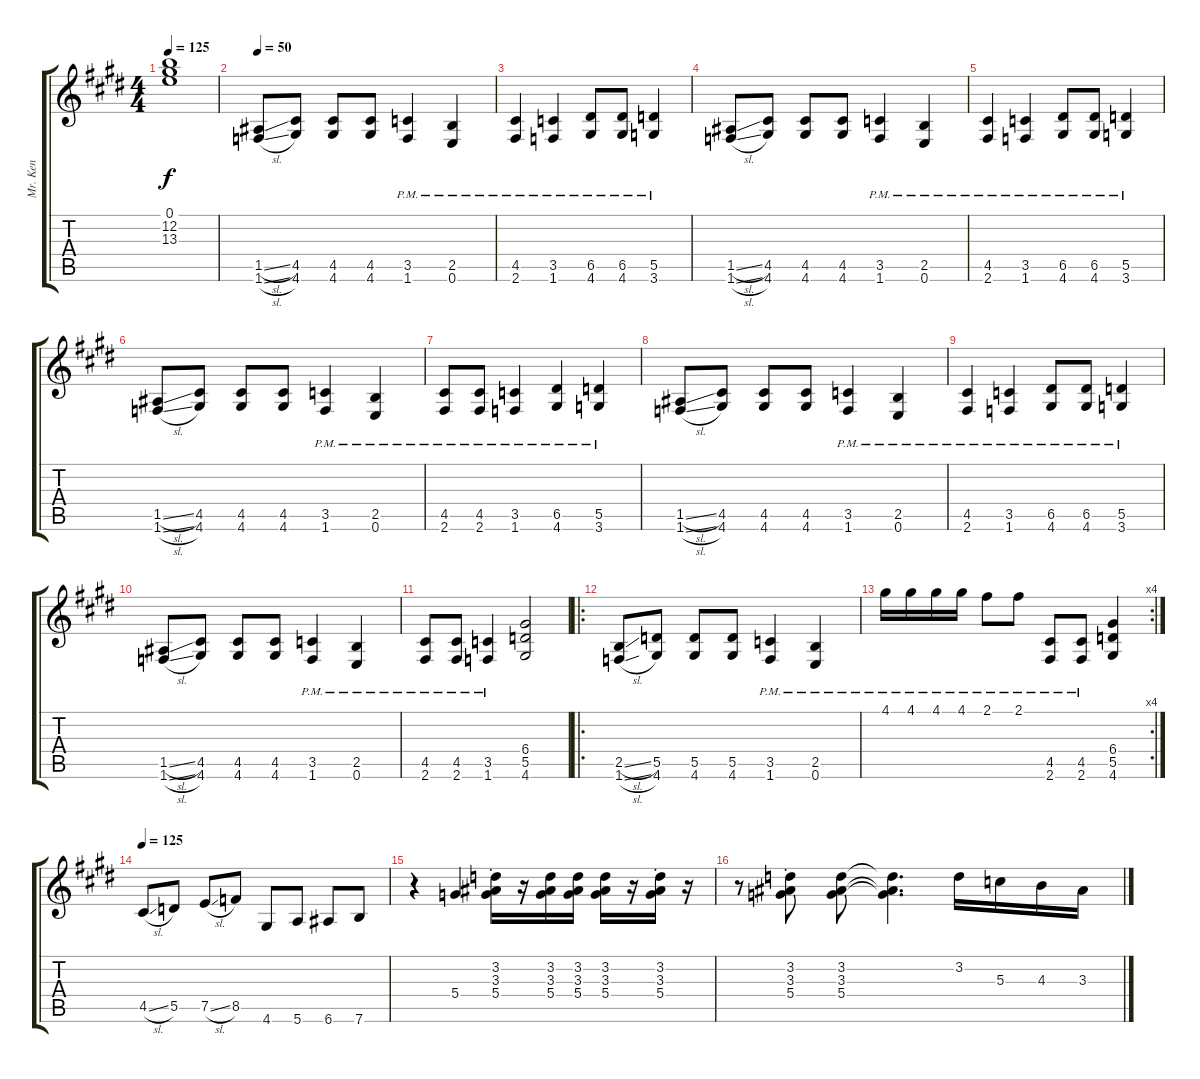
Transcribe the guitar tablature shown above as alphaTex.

\track ("Mr. Ken" "Mr. Ken") {instrument overdrivenguitar}
\staff {score tabs}
\tuning (E4 B3 G3 D3 A2 E2) {hide}
\ts (4 4)
\tempo 125
\clef g2
\ks e
(0.1{t} 12.2{t} 13.3{t}).1{dy f} |
\tempo 50
(1.5{sl} 1.6{sl}).8 (4.5 4.6).8 (4.5 4.6).8 (4.5 4.6).8 (3.5{pm} 1.6{pm}).4 (2.5{pm} 0.6{pm}).4 |
(4.5{pm} 2.6{pm}).4 (3.5{pm} 1.6{pm}).4 (6.5{pm} 4.6{pm}).8 (6.5{pm} 4.6{pm}).8 (5.5{pm} 3.6{pm}).4 |
(1.5{sl} 1.6{sl}).8 (4.5 4.6).8 (4.5 4.6).8 (4.5 4.6).8 (3.5{pm} 1.6{pm}).4 (2.5{pm} 0.6{pm}).4 |
(4.5{pm} 2.6{pm}).4 (3.5{pm} 1.6{pm}).4 (6.5{pm} 4.6{pm}).8 (6.5{pm} 4.6{pm}).8 (5.5{pm} 3.6{pm}).4 |
(1.5{sl} 1.6{sl}).8 (4.5 4.6).8 (4.5 4.6).8 (4.5 4.6).8 (3.5{pm} 1.6{pm}).4 (2.5{pm} 0.6{pm}).4 |
(4.5{pm} 2.6{pm}).8 (4.5{pm} 2.6{pm}).8 (3.5{pm} 1.6{pm}).4 (6.5{pm} 4.6{pm}).4 (5.5{pm} 3.6{pm}).4 |
(1.5{sl} 1.6{sl}).8 (4.5 4.6).8 (4.5 4.6).8 (4.5 4.6).8 (3.5{pm} 1.6{pm}).4 (2.5{pm} 0.6{pm}).4 |
(4.5{pm} 2.6{pm}).4 (3.5{pm} 1.6{pm}).4 (6.5{pm} 4.6{pm}).8 (6.5{pm} 4.6{pm}).8 (5.5{pm} 3.6{pm}).4 |
(1.5{sl} 1.6{sl}).8 (4.5 4.6).8 (4.5 4.6).8 (4.5 4.6).8 (3.5{pm} 1.6{pm}).4 (2.5{pm} 0.6{pm}).4 |
(4.5{pm} 2.6{pm}).8 (4.5{pm} 2.6{pm}).8 (3.5{pm} 1.6{pm}).4 (6.4 5.5 4.6).2 |
\ro
(2.5{sl} 1.6{sl}).8 (5.5 4.6).8 (5.5 4.6).8 (5.5 4.6).8 (3.5{pm} 1.6{pm}).4 (2.5{pm} 0.6{pm}).4 |
\rc 4
4.1{pm}.16 4.1{pm}.16 4.1{pm}.16 4.1{pm}.16 2.1{pm}.8 2.1{pm}.8 (4.5{pm} 2.6{pm}).8 (4.5{pm} 2.6{pm}).8 (6.4 5.5 4.6).4 |
\tempo 125
4.5{sl}.8 5.5.8 7.5{sl}.8 8.5.8 4.6.8 5.6.8 6.6.8 7.6.8 |
r.4 5.4.4 (3.2{st} 3.3{st} 5.4{st}).16 r.16 (3.2 3.3 5.4).16 (3.2 3.3 5.4).16 (3.2 3.3 5.4).16 r.16 (3.2{st} 3.3{st} 5.4{st}).16 r.16 |
r.8 (3.2{st} 3.3{st} 5.4{st}).8 (3.2 3.3 5.4).8 (3.2{t} 3.3{t} 5.4{t}).4{d} 3.2.16 5.3.16 4.3.16 3.3.16
